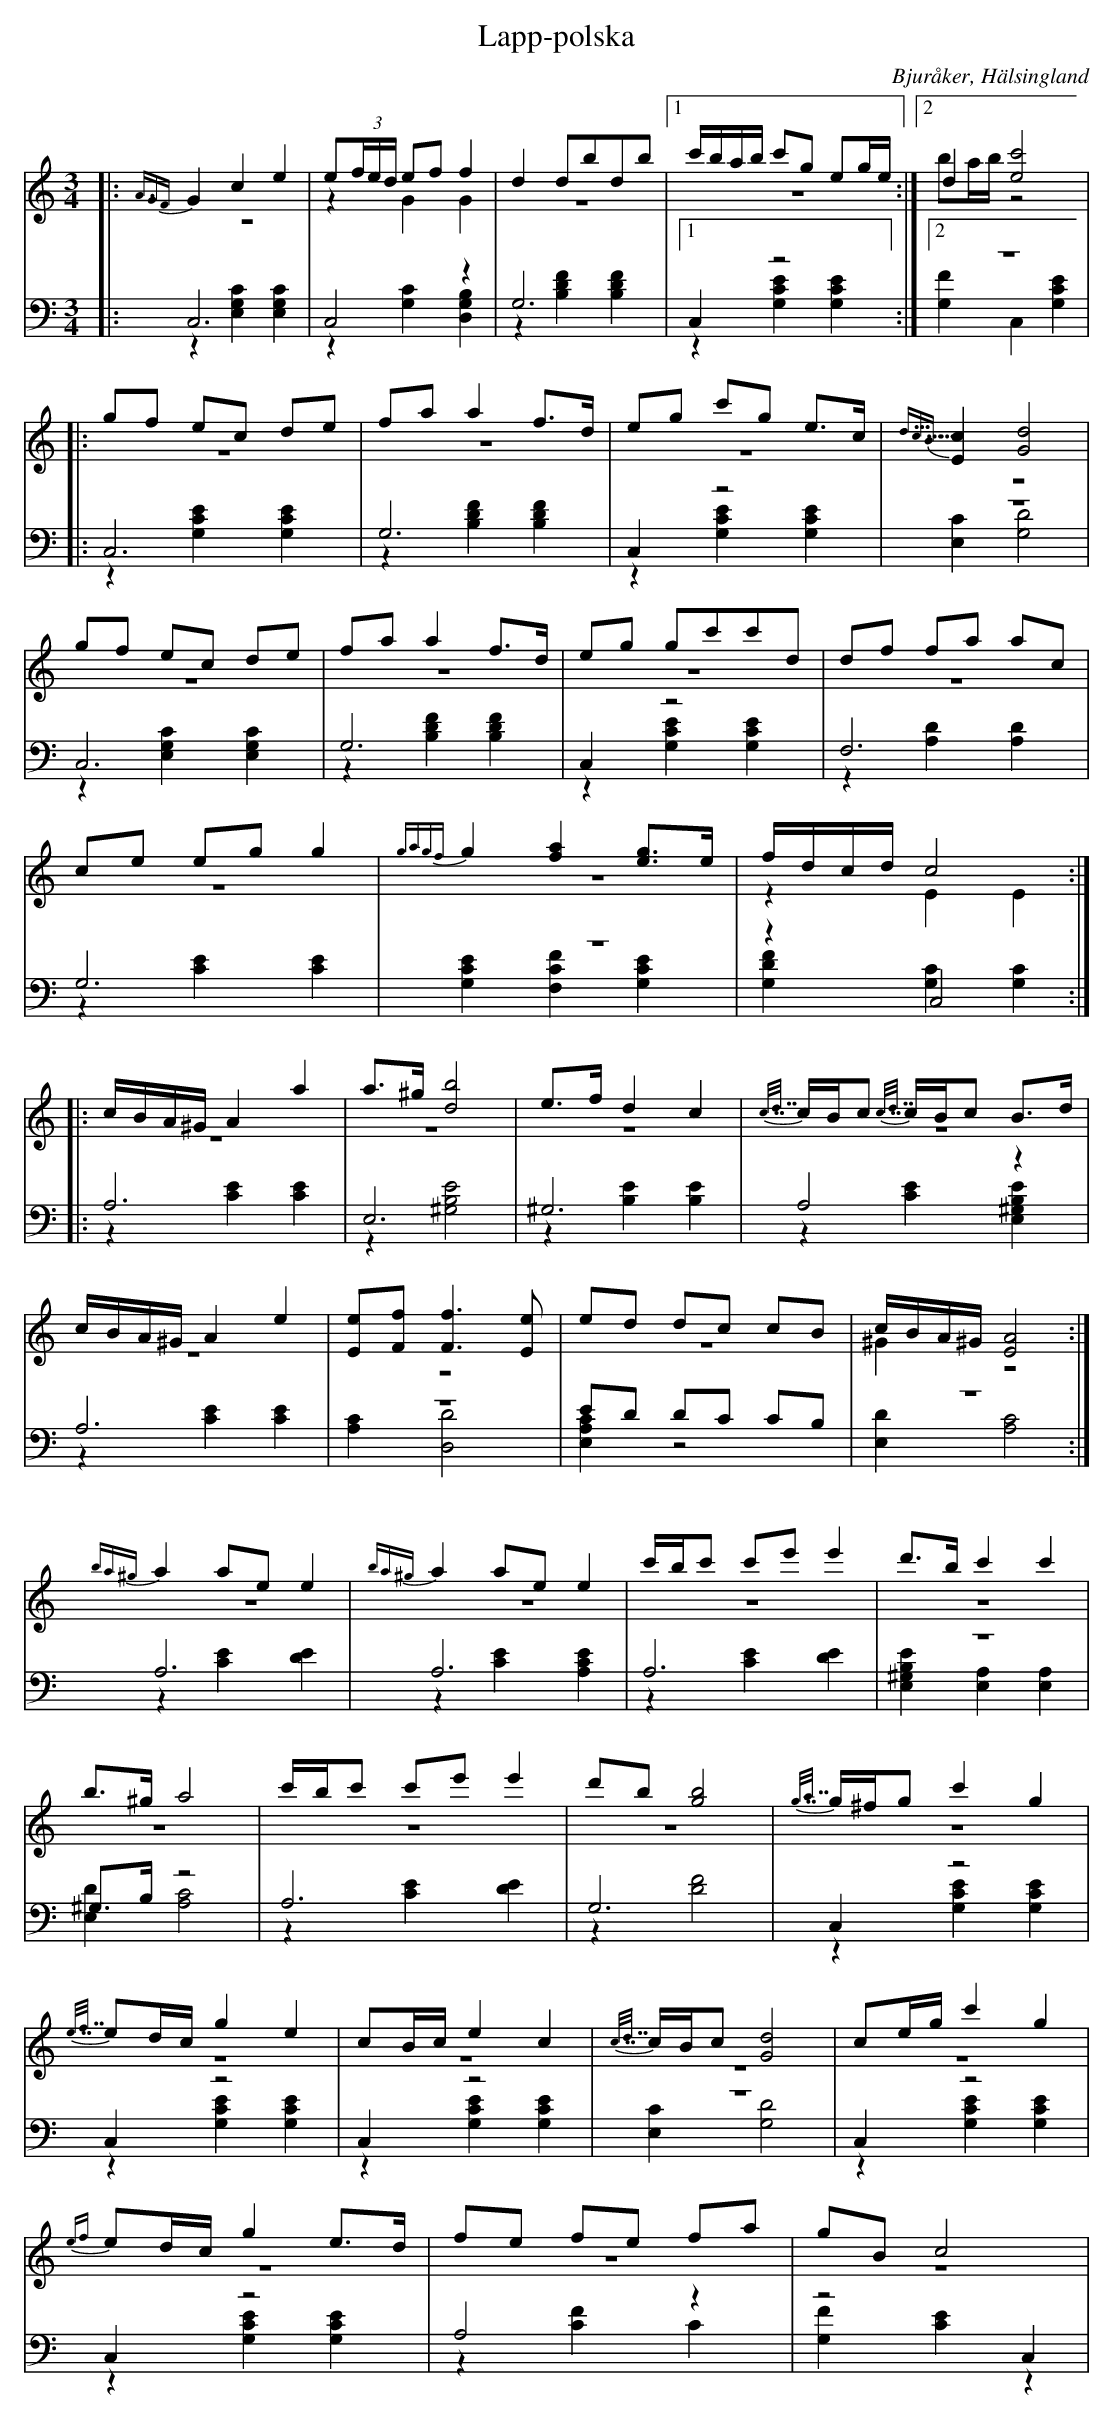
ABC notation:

X:1
T: Lapp-polska
O: Bjuråker, Hälsingland
M: 3/4
L: 1/8
K: C
V:1
V:2 merge
V:3
V:4 merge
V:1
|:{A3/2GF}G2 c2 e2|e(3f/e/d/ ef f2|d2 dbdb|1 c'/b/a/b/ c'g eg/e/:|2 d2 [e4c'4]|
|:gf ec de|fa a2 f>d|eg c'g e>c|{d5/8c5/8B5/8}[c2E2] [G4d4]|
gf ec de|fa a2 f>d|eg gc'c'd|df fa ac|
ce eg g2|{g8/5a8/5g8/5f8/5}g2 [f2a2] [eg]>e|f/d/c/d/  c4:|
|:c/B/A/^G/ A2 a2|a>^g [d4b4]|e>f d2 c2|{c7/8d7/8}c/B/c {c7/8d7/8}c/B/c B>d|
c/B/A/^G/ A2 e2|[Ee][Ff] [F3f3] [Ee] |ed dc cB|c/B/A/^G/ [E4A4]:|
{ba^g}a2 ae e2|{ba^g}a2 ae e2|c'/b/c' c'e' e'2  |d'>b c'2 c'2|
 b>^g a4|c'/b/c' c'e' e'2|d'b [g4b4]|{g7/8a7/8}g/^f/g c'2 g2|
{e7/8f7/8}ed/c/ g2 e2|cB/c/ e2 c2|{c7/8d7/8}c/B/c [G4d4]|ce/g/ c'2 g2|
{ef}ed/c/ g2 e>d|fe fe fa|gB c4|
V:2
|:z6|z2 G2 G2|z6|1 z6:|2 ba/b/ z4|
|:z6|z6|z6|z6|
 z6|z6|z6|z6|
z6|z6|z2 E2 E2:|
|:z6|z6|z6|z6|
 z6|z6|z6|^G2 z4:|
|z6|z6|z6|z6|
 z6|z6|z6|z6|
z6|z6|z6|z6|
z6|z6|z6|
V:3  clef=bass
|:C,6|C,4 z2|G,6|1 C,2 z4:|2 z6|
|:C,6|G,6|C,2 z4|z6|
C,6|G,6|C,2 z4|F,6|
G,6|z6|z2 C,4:|
|:A,6|E,6|^G,6|A,4 z2|
A,6|z6|ED DC CB,|z6:|
A,6|A,6|A,6|z6|
 ^G,>B, z4|A,6|G,6|C,2 z4|
C,2 z4|C,2 z4|z6|C,2 z4|
C,2 z4|A,4 z2|z4 C,2|
V:4  clef=bass
|:z2 [E,2G,2C2] [E,2G,2C2]|z2 [G,2C2] [D,2G,2B,2]|z2 [B,2D2F2] [B,2D2F2]|1 z2 [G,2C2E2] [G,2C2E2]:|2 [G,2F2] C,2 [G,2C2E2]|
|:z2 [G,2C2E2] [G,2C2E2]|z2 [B,2D2F2] [B,2D2F2]|z2 [G,2C2E2] [G,2C2E2]|[E,2C2] [G,4D4]|
z2 [E,2G,2C2] [E,2G,2C2]|z2 [B,2D2F2] [B,2D2F2]|z2 [G,2C2E2] [G,2C2E2]|z2 [A,2D2] [A,2D2]|
z2 [C2E2] [C2E2]|[G,2C2E2] [F,2C2F2] [G,2C2E2] |[G,2D2F2] [G,2C2] [G,2C2]:|
|:z2 [C2E2] [C2E2]|z2 [^G,4B,4E4]|z2 [B,2E2] [B,2E2]|z2 [C2E2] [E,2^G,2B,2E2]|
z2 [C2E2] [C2E2]|[A,2C2] [D,4D4]|[E,2A,2C2] z4|[E,2D2] [A,4C4]:|
z2 [C2E2] [D2E2]|z2 [C2E2] [A,2C2E2]|z2 [C2E2] [D2E2]|[E,2^G,2B,2E2] [A,2E,2] [A,2E,2]|
 [E,2D2] [A,4C4]|z2 [C2E2] [D2E2]|z2 [D4F4]|z2 [G,2C2E2] [G,2C2E2]|
z2 [G,2C2E2] [G,2C2E2]|z2 [G,2C2E2] [G,2C2E2]|[E,2C2] [G,4D4]|z2 [G,2C2E2] [G,2C2E2]|
z2 [G,2C2E2] [G,2C2E2]|z2 [C2F2] C2|[G,2F2] [C2E2] z2|
